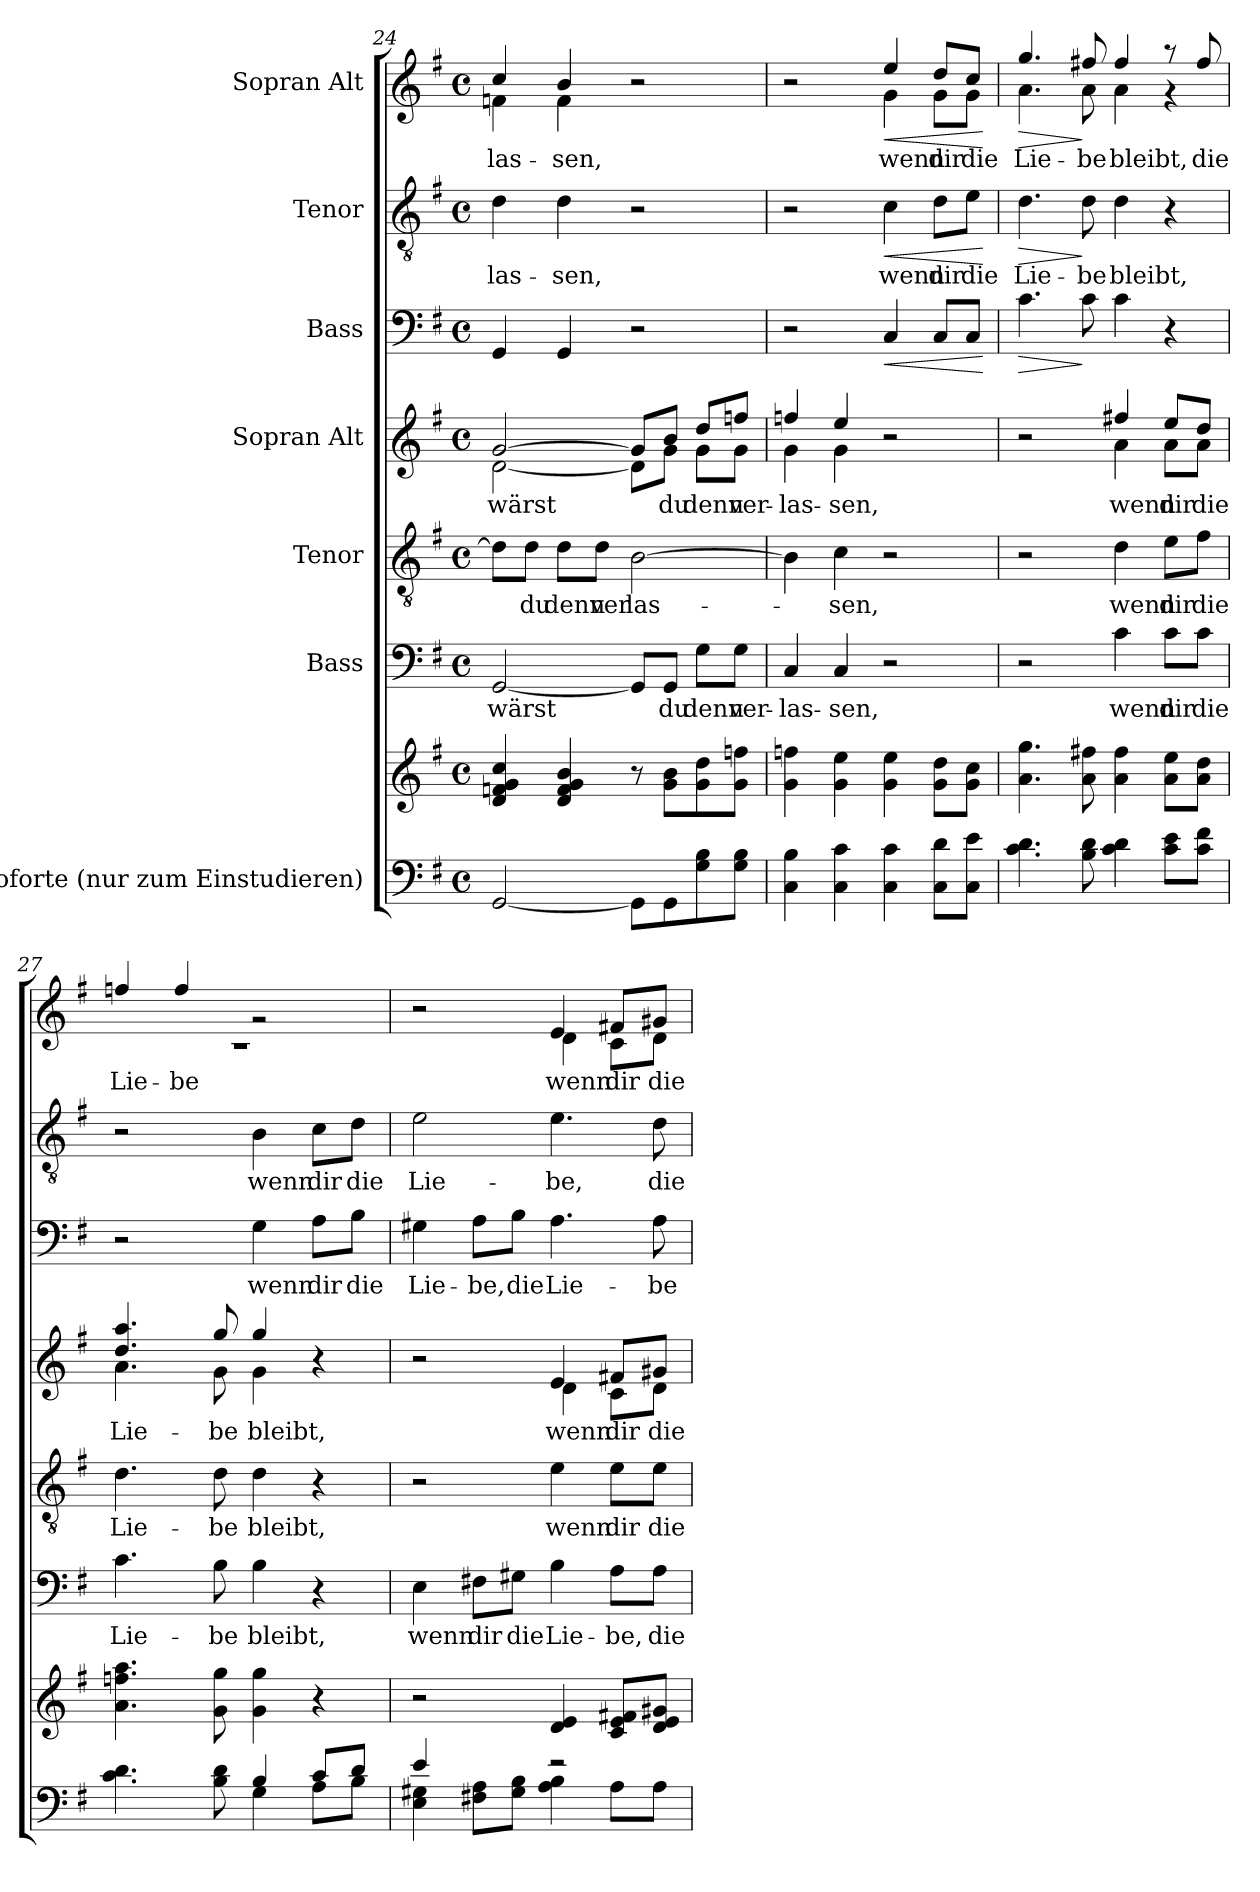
**kern	**kern	**kern	**text	**kern	**text	**kern	**text	**kern	**text	**dynam	**kern	**text	**dynam	**kern	**text	**dynam
*part7	*part7	*part6	*part6	*part5	*part5	*part4	*part4	*part3	*part3	*part3	*part2	*part2	*part2	*part1	*part1	*part1
*staff8	*staff7	*staff6	*staff6	*staff5	*staff5	*staff4	*staff4	*staff3	*staff3	*staff3	*staff2	*staff2	*staff2	*staff1	*staff1	*staff1
*I"Pianoforte (nur zum Einstudieren)	*	*I"Bass	*	*I"Tenor	*	*I"Sopran Alt	*	*I"Bass	*	*	*I"Tenor	*	*	*I"Sopran Alt	*	*
*clefF4	*clefG2	*clefF4	*	*clefGv2	*	*clefG2	*	*clefF4	*	*	*clefGv2	*	*	*clefG2	*	*
*k[f#]	*k[f#]	*k[f#]	*	*k[f#]	*	*k[f#]	*	*k[f#]	*	*	*k[f#]	*	*	*k[f#]	*	*
*M4/4	*M4/4	*M4/4	*	*M4/4	*	*M4/4	*	*M4/4	*	*	*M4/4	*	*	*M4/4	*	*
*met(c)	*met(c)	*met(c)	*	*met(c)	*	*met(c)	*	*met(c)	*	*	*met(c)	*	*	*met(c)	*	*
=24	=24	=24	=24	=24	=24	=24	=24	=24	=24	=24	=24	=24	=24	=24	=24	=24
!	!	!	!LO:LY:b	!	!	!	!LO:LY:b	!	!	!	!	!LO:LY:b	!	!	!LO:LY:b	!
*	*	*	*	*	*	*^	*	*	*	*	*	*	*	*^	*	*
[2GG/	4d/ 4fn/ 4g/ 4cc/	[2GG/	wärst	8d\L]	.	[2g/	[2d\	wärst	4GG/	.	.	4d\	-las-	.	4cc/	4fn\	-las-	.
!	!	!	!	!	!LO:LY:b	!	!	!	!	!	!	!	!	!	!	!	!	!
.	.	.	.	8d\J	du	.	.	.	.	.	.	.	.	.	.	.	.	.
!	!	!	!	!	!LO:LY:b	!	!	!	!	!	!	!	!LO:LY:b	!	!	!	!LO:LY:b	!
.	4d/ 4f/ 4g/ 4b/	.	.	8d\L	denn	.	.	.	4GG/	.	.	4d\	-sen,	.	4b/	4f\	-sen,	.
!	!	!	!	!	!LO:LY:b	!	!	!	!	!	!	!	!	!	!	!	!	!
.	.	.	.	8d\J	ver-	.	.	.	.	.	.	.	.	.	.	.	.	.
!	!	!	!	!	!LO:LY:b	!	!	!	!	!	!	!	!	!	!	!	!	!
8GG\L]	8r	8GG/L]	.	[2B\	-las-	8g/L]	8d\L]	.	2r	.	.	2r	.	.	2r	2ryy	.	.
!	!	!	!LO:LY:b	!	!	!	!	!LO:LY:b	!	!	!	!	!	!	!	!	!	!
8GG\	8g\ 8b\L	8GG/J	du	.	.	8b/J	8g\J	du	.	.	.	.	.	.	.	.	.	.
!	!	!	!LO:LY:b	!	!	!	!	!LO:LY:b	!	!	!	!	!	!	!	!	!	!
8G\ 8B\	8g\ 8dd\	8G\L	denn	.	.	8dd/L	8g\L	denn	.	.	.	.	.	.	.	.	.	.
!	!	!	!LO:LY:b	!	!	!	!	!LO:LY:b	!	!	!	!	!	!	!	!	!	!
8G\ 8B\J	8g\ 8ffn\J	8G\J	ver-	.	.	8ffn/J	8g\J	ver-	.	.	.	.	.	.	.	.	.	.
=25	=25	=25	=25	=25	=25	=25	=25	=25	=25	=25	=25	=25	=25	=25	=25	=25	=25	=25
!	!	!	!LO:LY:b	!	!	!	!	!LO:LY:b	!	!	!	!	!	!	!	!	!	!
4C\ 4B\	4g\ 4ffn\	4C/	-las-	4B\]	.	4ffn/	4g\	-las-	2r	.	.	2r	.	.	2r	2ryy	.	.
!	!	!	!LO:LY:b	!	!LO:LY:b	!	!	!LO:LY:b	!	!	!	!	!	!	!	!	!	!
4C\ 4c\	4g\ 4ee\	4C/	-sen,	4c\	-sen,	4ee/	4g\	-sen,	.	.	.	.	.	.	.	.	.	.
!	!	!	!	!	!	!	!	!	!	!	!LO:HP:b	!	!LO:LY:b	!LO:HP:b	!	!	!LO:LY:b	!LO:HP:b
4C\ 4c\	4g\ 4ee\	2r	.	2r	.	2r	2ryy	.	4C/	.	<	4c\	wenn	<	4ee/	4g\	wenn	<
!	!	!	!	!	!	!	!	!	!	!	!	!	!LO:LY:b	!	!	!	!LO:LY:b	!
8C\ 8d\L	8g\ 8dd\L	.	.	.	.	.	.	.	8C/L	.	.	8d\L	dir	.	8dd/L	8g\L	dir	.
!	!	!	!	!	!	!	!	!	!	!	!	!	!LO:LY:b	!	!	!	!LO:LY:b	!
8C\ 8e\J	8g\ 8cc\J	.	.	.	.	.	.	.	8C/J	.	.	8e\J	die	.	8cc/J	8g\J	die	.
*	*	*	*	*	*	*v	*v	*	*	*	*	*	*	*	*v	*v	*	*
.	.	.	.	.	.	.	.	.	.	[	.	.	[	.	.	[
!!LO:PB:g=z
=26	=26	=26	=26	=26	=26	=26	=26	=26	=26	=26	=26	=26	=26	=26	=26	=26
*	*	*	*	*	*	*^	*	*	*	*	*	*	*	*	*	*
!	!	!	!	!	!	!	!	!	!	!	!LO:HP:b	!	!LO:LY:b	!LO:HP:b	!	!LO:LY:b	!LO:HP:b
*	*	*	*	*	*	*	*	*	*	*	*	*	*	*	*^	*	*
4.c\ 4.d\	4.a\ 4.gg\	2r	.	2r	.	2r	2ryy	.	4.c\	.	>	4.d\	Lie-	>	4.gg/	4.a\	Lie-	>
!	!	!	!	!	!	!	!	!	!	!	!	!	!LO:LY:b	!	!	!	!LO:LY:b	!
8B\ 8d\	8a\ 8ff#X\	.	.	.	.	.	.	.	8c\	.	]	8d\	-be	]	8ff#X/	8a\	-be	]
!	!	!	!LO:LY:b	!	!LO:LY:b	!	!	!LO:LY:b	!	!	!	!	!LO:LY:b	!	!	!	!LO:LY:b	!
4c\ 4d\	4a\ 4ff#\	4c\	wenn	4d\	wenn	4ff#X/	4a\	wenn	4c\	.	.	4d\	bleibt,	.	4ff#/	4a\	bleibt,	.
!	!	!	!LO:LY:b	!	!LO:LY:b	!	!	!LO:LY:b	!	!	!	!	!	!	!	!	!	!
8c\ 8e\L	8a\ 8ee\L	8c\L	dir	8e\L	dir	8ee/L	8a\L	dir	4r	.	.	4r	.	.	8r	4r	.	.
!	!	!	!LO:LY:b	!	!LO:LY:b	!	!	!LO:LY:b	!	!	!	!	!	!	!	!	!LO:LY:b	!
8c\ 8f#\J	8a\ 8dd\J	8c\J	die	8f#\J	die	8dd/J	8a\J	die	.	.	.	.	.	.	8ff#/	.	die	.
=27	=27	=27	=27	=27	=27	=27	=27	=27	=27	=27	=27	=27	=27	=27	=27	=27	=27	=27
*^	*	*	*	*	*	*	*	*	*	*	*	*	*	*	*	*	*	*
!	!	!	!	!LO:LY:b	!	!LO:LY:b	!	!	!LO:LY:b	!	!	!	!	!	!	!	!	!LO:LY:b	!
4.c\ 4.d\	2ryy	4.a\ 4.ffn\ 4.aa\	4.c\	Lie-	4.d\	Lie-	4.dd/ 4.aa/	4.a\	Lie-	2r	.	.	2r	.	.	4ffn/	1r	Lie-	.
!	!	!	!	!	!	!	!	!	!	!	!	!	!	!	!	!	!	!LO:LY:b	!
.	.	.	.	.	.	.	.	.	.	.	.	.	.	.	.	4ff/	.	-be	.
!	!	!	!	!LO:LY:b	!	!LO:LY:b	!	!	!LO:LY:b	!	!	!	!	!	!	!	!	!	!
8B\ 8d\	.	8g\ 8gg\	8B\	-be	8d\	-be	8gg/	8g\	-be	.	.	.	.	.	.	.	.	.	.
!	!	!	!	!LO:LY:b	!	!LO:LY:b	!	!	!LO:LY:b	!	!LO:LY:b	!	!	!LO:LY:b	!	!	!	!	!
4B/	4G\	4g\ 4gg\	4B\	bleibt,	4d\	bleibt,	4gg/	4g\	bleibt,	4G\	wenn	.	4B\	wenn	.	2rg	.	.	.
!	!	!	!	!	!	!	!	!	!	!	!LO:LY:b	!	!	!LO:LY:b	!	!	!	!	!
8c/L	8A\L	4r	4r	.	4r	.	4r	4ryy	.	8A\L	dir	.	8c\L	dir	.	.	.	.	.
!	!	!	!	!	!	!	!	!	!	!	!LO:LY:b	!	!	!LO:LY:b	!	!	!	!	!
8d/J	8B\J	.	.	.	.	.	.	.	.	8B\J	die	.	8d\J	die	.	.	.	.	.
=28	=28	=28	=28	=28	=28	=28	=28	=28	=28	=28	=28	=28	=28	=28	=28	=28	=28	=28	=28
!	!	!	!	!LO:LY:b	!	!	!	!	!	!	!LO:LY:b	!	!	!LO:LY:b	!	!	!	!	!
4e/	4E\ 4G#X\	2r	4E\	wenn	2r	.	2r	2ryy	.	4G#X\	Lie-	.	2e\	Lie-	.	2r	2ryy	.	.
!	!	!	!	!LO:LY:b	!	!	!	!	!	!	!LO:LY:b	!	!	!	!	!	!	!	!
4rAyy	8F#X\ 8A\L	.	8F#X\L	dir	.	.	.	.	.	8A\L	-be,	.	.	.	.	.	.	.	.
!	!	!	!	!LO:LY:b	!	!	!	!	!	!	!LO:LY:b	!	!	!	!	!	!	!	!
.	8G#\ 8B\J	.	8G#X\J	die	.	.	.	.	.	8B\J	die	.	.	.	.	.	.	.	.
!	!	!	!	!LO:LY:b	!	!LO:LY:b	!	!	!LO:LY:b	!	!LO:LY:b	!	!	!LO:LY:b	!	!	!	!LO:LY:b	!
2r	4A\ 4B\	4d/ 4e/	4B\	Lie-	4e\	wenn	4e/	4d\	wenn	4.A\	Lie-	.	4.e\	-be,	.	4e/	4d\	wenn	.
!	!	!	!	!LO:LY:b	!	!LO:LY:b	!	!	!LO:LY:b	!	!	!	!	!	!	!	!	!LO:LY:b	!
.	8A\L	8c/ 8e/ 8f#X/L	8A\L	-be,	8e\L	dir	8f#X/L	8c\L	dir	.	.	.	.	.	.	8f#X/L	8c\L	dir	.
!	!	!	!	!LO:LY:b	!	!LO:LY:b	!	!	!LO:LY:b	!	!LO:LY:b	!	!	!LO:LY:b	!	!	!	!LO:LY:b	!
.	8A\J	8d/ 8e/ 8g#X/J	8A\J	die	8e\J	die	8g#X/J	8d\J	die	8A\	-be	.	8d\	die	.	8g#X/J	8d\J	die	.
*v	*v	*	*	*	*	*	*v	*v	*	*	*	*	*	*	*	*v	*v	*	*
=	=	=	=	=	=	=	=	=	=	=	=	=	=	=	=	=
*-	*-	*-	*-	*-	*-	*-	*-	*-	*-	*-	*-	*-	*-	*-	*-	*-
